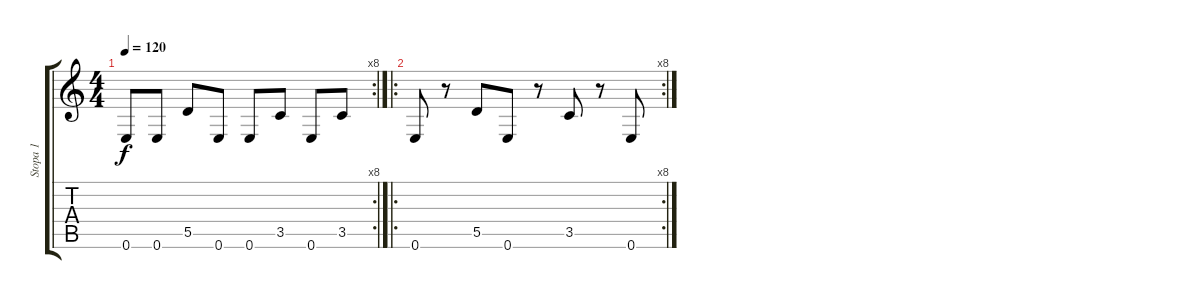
\track ("Stopa 1" "Stopa 1") {instrument distortionguitar}
\staff {score tabs}
\tuning (E4 B3 G3 D3 A2 E2) {hide}
\rc 8
\ts (4 4)
\tempo 120
\clef g2
\ks c
0.6.8{dy f} 0.6.8 5.5.8 0.6.8 0.6.8 3.5.8 0.6.8 3.5.8 |
\ro
\rc 8
0.6.8 r.8 5.5.8 0.6.8 r.8 3.5.8 r.8 0.6.8
